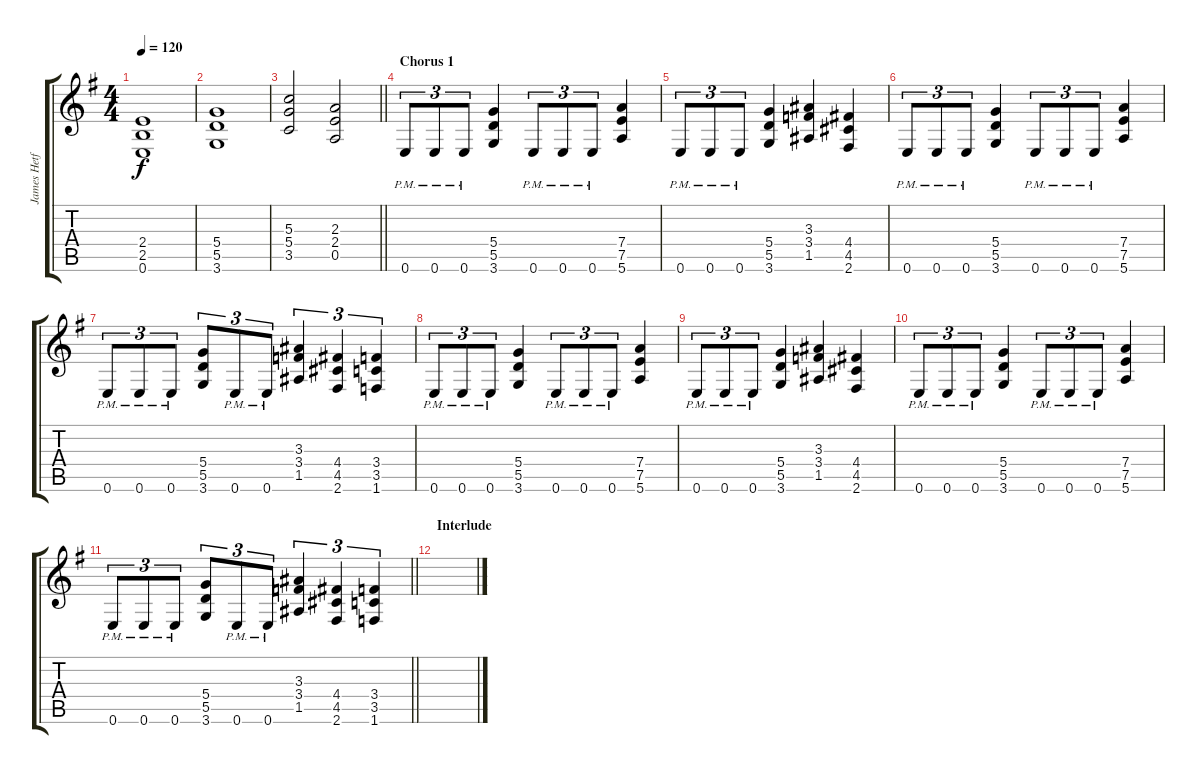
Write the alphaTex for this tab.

\track ("James Hetfield (Guitar 1)" "James Hetf") {instrument distortionguitar}
\staff {score tabs}
\tuning (E4 B3 G3 D3 A2 E2) {hide}
\ts (4 4)
\tempo 120
\clef g2
\ks eminor
(2.4{t} 2.5{t} 0.6{t}).1{dy f} |
(5.4 5.5 3.6).1 |
\barLineRight lightlight
(5.3 5.4 3.5).2 (2.3 2.4 0.5).2 |
\section ("" "Chorus 1")
0.6{pm}.8{tu (3 2)} 0.6{pm}.8{tu (3 2)} 0.6{pm}.8{tu (3 2)} (5.4 5.5 3.6).4 0.6{pm}.8{tu (3 2)} 0.6{pm}.8{tu (3 2)} 0.6{pm}.8{tu (3 2)} (7.4 7.5 5.6).4 |
0.6{pm}.8{tu (3 2)} 0.6{pm}.8{tu (3 2)} 0.6{pm}.8{tu (3 2)} (5.4 5.5 3.6).4 (3.3 3.4 1.5).4 (4.4 4.5 2.6).4 |
0.6{pm}.8{tu (3 2)} 0.6{pm}.8{tu (3 2)} 0.6{pm}.8{tu (3 2)} (5.4 5.5 3.6).4 0.6{pm}.8{tu (3 2)} 0.6{pm}.8{tu (3 2)} 0.6{pm}.8{tu (3 2)} (7.4 7.5 5.6).4 |
0.6{pm}.8{tu (3 2)} 0.6{pm}.8{tu (3 2)} 0.6{pm}.8{tu (3 2)} (5.4 5.5 3.6).8{tu (3 2)} 0.6{pm}.8{tu (3 2)} 0.6{pm}.8{tu (3 2)} (3.3 3.4 1.5).4{tu (3 2)} (4.4 4.5 2.6).4{tu (3 2)} (3.4 3.5 1.6).4{tu (3 2)} |
0.6{pm}.8{tu (3 2)} 0.6{pm}.8{tu (3 2)} 0.6{pm}.8{tu (3 2)} (5.4 5.5 3.6).4 0.6{pm}.8{tu (3 2)} 0.6{pm}.8{tu (3 2)} 0.6{pm}.8{tu (3 2)} (7.4 7.5 5.6).4 |
0.6{pm}.8{tu (3 2)} 0.6{pm}.8{tu (3 2)} 0.6{pm}.8{tu (3 2)} (5.4 5.5 3.6).4 (3.3 3.4 1.5).4 (4.4 4.5 2.6).4 |
0.6{pm}.8{tu (3 2)} 0.6{pm}.8{tu (3 2)} 0.6{pm}.8{tu (3 2)} (5.4 5.5 3.6).4 0.6{pm}.8{tu (3 2)} 0.6{pm}.8{tu (3 2)} 0.6{pm}.8{tu (3 2)} (7.4 7.5 5.6).4 |
\barLineRight lightlight
0.6{pm}.8{tu (3 2)} 0.6{pm}.8{tu (3 2)} 0.6{pm}.8{tu (3 2)} (5.4 5.5 3.6).8{tu (3 2)} 0.6{pm}.8{tu (3 2)} 0.6{pm}.8{tu (3 2)} (3.3 3.4 1.5).4{tu (3 2)} (4.4 4.5 2.6).4{tu (3 2)} (3.4 3.5 1.6).4{tu (3 2)} |
\section ("" "Interlude")
